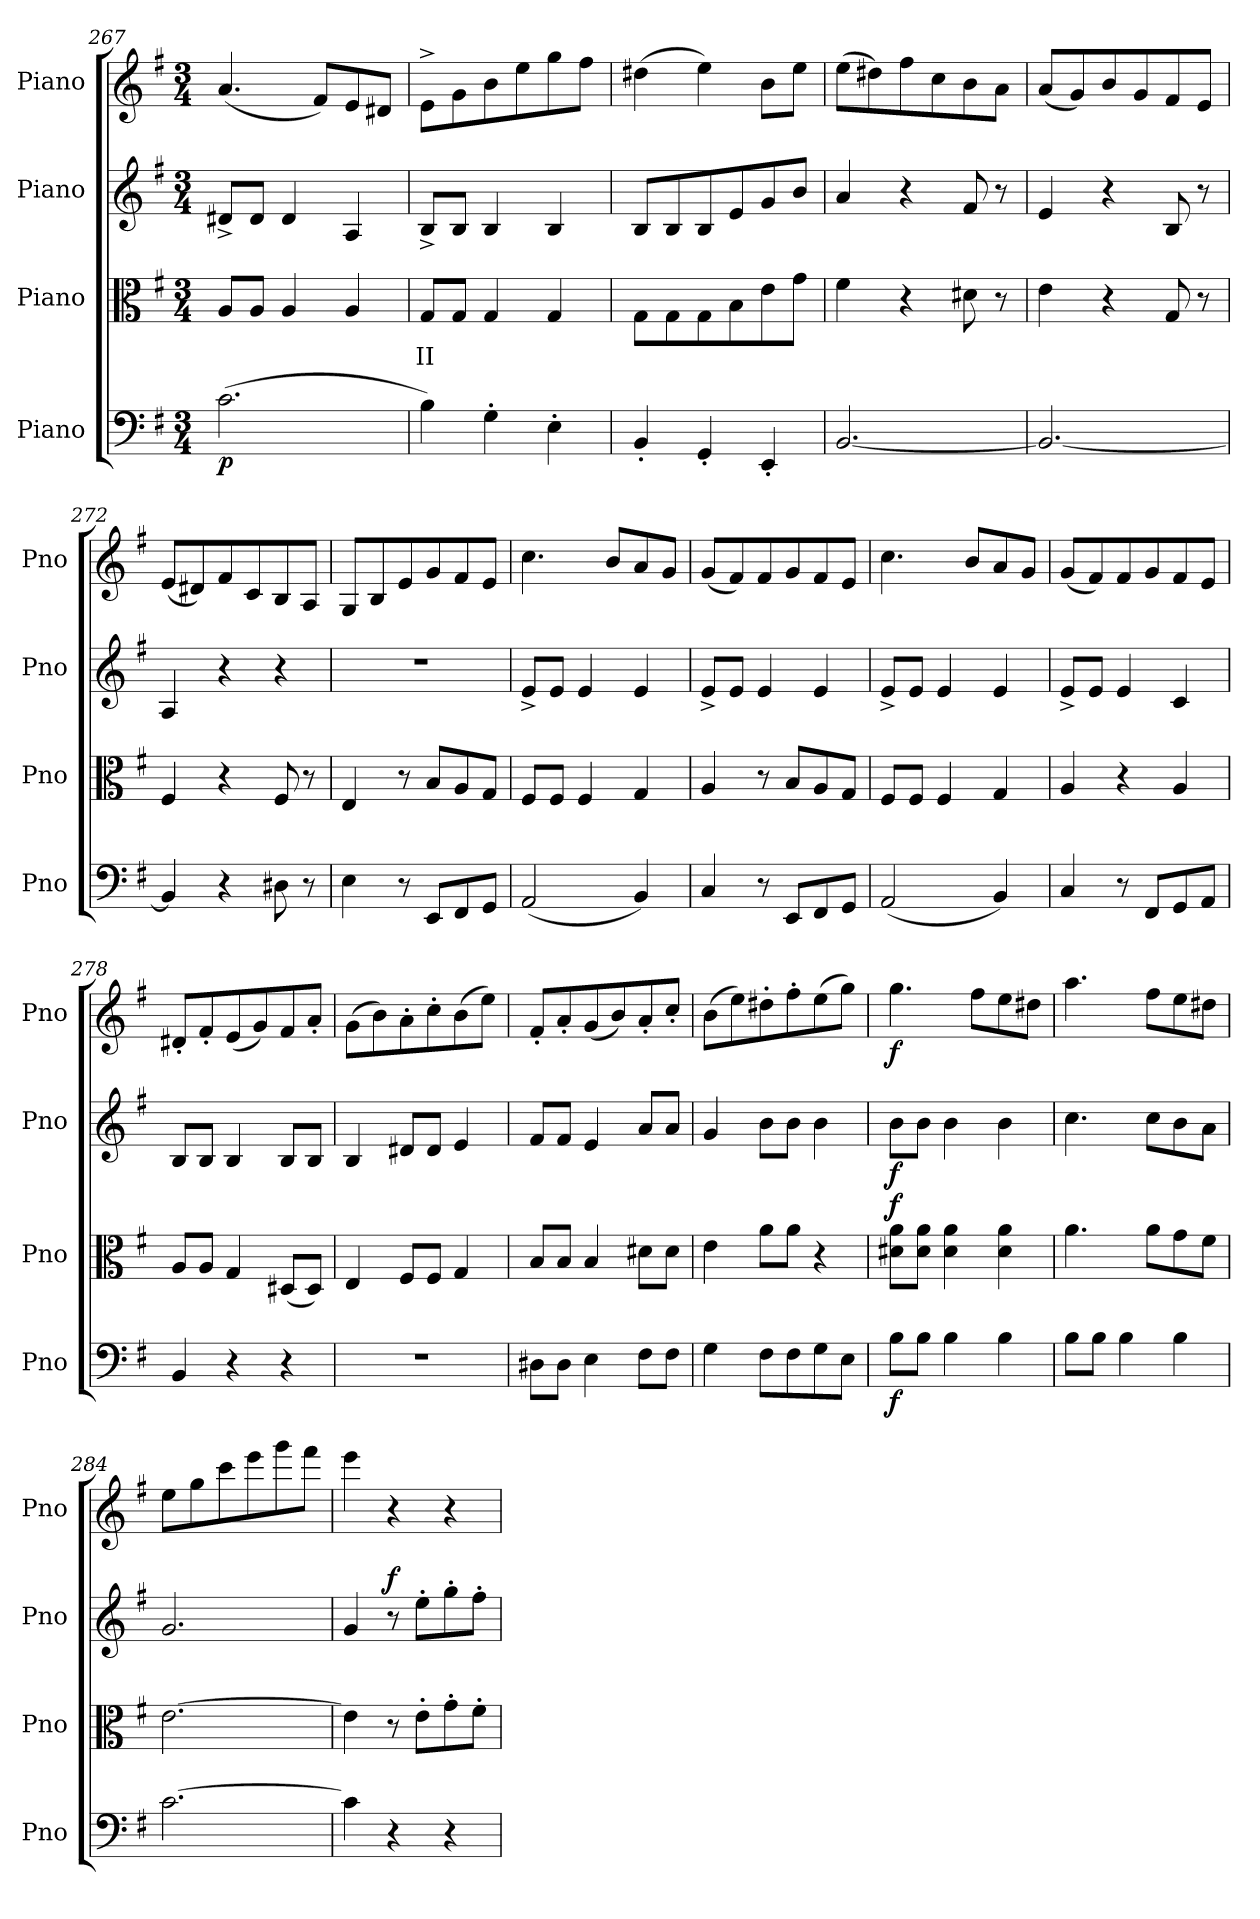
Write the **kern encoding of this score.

**kern	**dynam	**kern	**text	**dynam	**kern	**dynam	**kern	**dynam
*part4	*part4	*part3	*part3	*part3	*part2	*part2	*part1	*part1
*staff4	*staff4	*staff3	*staff3	*staff3	*staff2	*staff2	*staff1	*staff1
*I"Piano	*	*I"Piano	*	*	*I"Piano	*	*I"Piano	*
*I'Pno	*	*I'Pno	*	*	*I'Pno	*	*I'Pno	*
*clefF4	*	*clefC3	*	*	*clefG2	*	*clefG2	*
*k[f#]	*	*k[f#]	*	*	*k[f#]	*	*k[f#]	*
*M3/4	*	*M3/4	*	*	*M3/4	*	*M3/4	*
=267	=267	=267	=267	=267	=267	=267	=267	=267
!	!LO:DY:b	!	!	!	!	!	!	!
(2.c\	p	8A/L	.	.	8d#X^/L	.	(4.a/	.
.	.	8A/J	.	.	8d#/J	.	.	.
.	.	4A/	.	.	4d#/	.	.	.
.	.	.	.	.	.	.	8f#/L)	.
.	.	4A/	.	.	4A/	.	8e/	.
.	.	.	.	.	.	.	8d#X/J	.
=268	=268	=268	=268	=268	=268	=268	=268	=268
!	!	!	!LO:LY:b	!	!	!	!	!
4B\)	.	8G/L	II	.	8B^/L	.	8e^\L	.
.	.	8G/J	.	.	8B/J	.	8g\	.
4G'\	.	4G/	.	.	4B/	.	8b\	.
.	.	.	.	.	.	.	8ee\	.
4E'\	.	4G/	.	.	4B/	.	8gg\	.
.	.	.	.	.	.	.	8ff#\J	.
=269	=269	=269	=269	=269	=269	=269	=269	=269
4BB'/	.	8G\L	.	.	8B/L	.	(4dd#X\	.
.	.	8G\	.	.	8B/	.	.	.
4GG'/	.	8G\	.	.	8B/	.	4ee\)	.
.	.	8B\	.	.	8e/	.	.	.
4EE'/	.	8e\	.	.	8g/	.	8b\L	.
.	.	8g\J	.	.	8b/J	.	8ee\J	.
=270	=270	=270	=270	=270	=270	=270	=270	=270
[2.BB/	.	4f#\	.	.	4a/	.	(8ee\L	.
.	.	.	.	.	.	.	8dd#X\)	.
.	.	4r	.	.	4r	.	8ff#\	.
.	.	.	.	.	.	.	8cc\	.
.	.	8d#X\	.	.	8f#/	.	8b\	.
.	.	8r	.	.	8r	.	8a\J	.
=271	=271	=271	=271	=271	=271	=271	=271	=271
2.BB/_	.	4e\	.	.	4e/	.	(8a/L	.
.	.	.	.	.	.	.	8g/)	.
.	.	4r	.	.	4r	.	8b/	.
.	.	.	.	.	.	.	8g/	.
.	.	8G/	.	.	8B/	.	8f#/	.
.	.	8r	.	.	8r	.	8e/J	.
=272	=272	=272	=272	=272	=272	=272	=272	=272
4BB/]	.	4F#/	.	.	4A/	.	(8e/L	.
.	.	.	.	.	.	.	8d#X/)	.
4r	.	4r	.	.	4r	.	8f#/	.
.	.	.	.	.	.	.	8c/	.
8D#X\	.	8F#/	.	.	4r	.	8B/	.
8r	.	8r	.	.	.	.	8A/J	.
=273	=273	=273	=273	=273	=273	=273	=273	=273
4E\	.	4E/	.	.	2.r	.	8G/L	.
.	.	.	.	.	.	.	8B/	.
8r	.	8r	.	.	.	.	8e/	.
8EE/L	.	8B/L	.	.	.	.	8g/	.
8FF#/	.	8A/	.	.	.	.	8f#/	.
8GG/J	.	8G/J	.	.	.	.	8e/J	.
=274	=274	=274	=274	=274	=274	=274	=274	=274
(2AA/	.	8F#/L	.	.	8e^/L	.	4.cc\	.
.	.	8F#/J	.	.	8e/J	.	.	.
.	.	4F#/	.	.	4e/	.	.	.
.	.	.	.	.	.	.	8b/L	.
4BB/)	.	4G/	.	.	4e/	.	8a/	.
.	.	.	.	.	.	.	8g/J	.
=275	=275	=275	=275	=275	=275	=275	=275	=275
4C/	.	4A/	.	.	8e^/L	.	(8g/L	.
.	.	.	.	.	8e/J	.	8f#/)	.
8r	.	8r	.	.	4e/	.	8f#/	.
8EE/L	.	8B/L	.	.	.	.	8g/	.
8FF#/	.	8A/	.	.	4e/	.	8f#/	.
8GG/J	.	8G/J	.	.	.	.	8e/J	.
=276	=276	=276	=276	=276	=276	=276	=276	=276
(2AA/	.	8F#/L	.	.	8e^/L	.	4.cc\	.
.	.	8F#/J	.	.	8e/J	.	.	.
.	.	4F#/	.	.	4e/	.	.	.
.	.	.	.	.	.	.	8b/L	.
4BB/)	.	4G/	.	.	4e/	.	8a/	.
.	.	.	.	.	.	.	8g/J	.
=277	=277	=277	=277	=277	=277	=277	=277	=277
4C/	.	4A/	.	.	8e^/L	.	(8g/L	.
.	.	.	.	.	8e/J	.	8f#/)	.
8r	.	4r	.	.	4e/	.	8f#/	.
8FF#/L	.	.	.	.	.	.	8g/	.
8GG/	.	4A/	.	.	4c/	.	8f#/	.
8AA/J	.	.	.	.	.	.	8e/J	.
=278	=278	=278	=278	=278	=278	=278	=278	=278
4BB/	.	8A/L	.	.	8B/L	.	8d#X'/L	.
.	.	8A/J	.	.	8B/J	.	8f#'/	.
4r	.	4G/	.	.	4B/	.	(8e/	.
.	.	.	.	.	.	.	8g/)	.
4r	.	(8D#X/L	.	.	8B/L	.	8f#/	.
.	.	8D#/J)	.	.	8B/J	.	8a'/J	.
=279	=279	=279	=279	=279	=279	=279	=279	=279
2.r	.	4E/	.	.	4B/	.	(8g\L	.
.	.	.	.	.	.	.	8b\)	.
.	.	8F#/L	.	.	8d#X/L	.	8a'\	.
.	.	8F#/J	.	.	8d#/J	.	8cc'\	.
.	.	4G/	.	.	4e/	.	(8b\	.
.	.	.	.	.	.	.	8ee\J)	.
=280	=280	=280	=280	=280	=280	=280	=280	=280
8D#X\L	.	8B/L	.	.	8f#/L	.	8f#'/L	.
8D#\J	.	8B/J	.	.	8f#/J	.	8a'/	.
4E\	.	4B/	.	.	4e/	.	(8g/	.
.	.	.	.	.	.	.	8b/)	.
8F#\L	.	8d#X\L	.	.	8a/L	.	8a'/	.
8F#\J	.	8d#\J	.	.	8a/J	.	8cc'/J	.
=281	=281	=281	=281	=281	=281	=281	=281	=281
4G\	.	4e\	.	.	4g/	.	(8b\L	.
.	.	.	.	.	.	.	8ee\)	.
8F#\L	.	8a\L	.	.	8b\L	.	8dd#X'\	.
8F#\	.	8a\J	.	.	8b\J	.	8ff#'\	.
8G\	.	4r	.	.	4b\	.	(8ee\	.
8E\J	.	.	.	.	.	.	8gg\J)	.
=282	=282	=282	=282	=282	=282	=282	=282	=282
!	!LO:DY:b	!	!	!LO:DY:b	!	!LO:DY:b	!	!LO:DY:b
8B\L	f	8d#X\ 8a\L	.	f	8b\L	f	4.gg\	f
8B\J	.	8d#\ 8a\J	.	.	8b\J	.	.	.
4B\	.	4d#\ 4a\	.	.	4b\	.	.	.
.	.	.	.	.	.	.	8ff#\L	.
4B\	.	4d#\ 4a\	.	.	4b\	.	8ee\	.
.	.	.	.	.	.	.	8dd#X\J	.
=283	=283	=283	=283	=283	=283	=283	=283	=283
8B\L	.	4.a\	.	.	4.cc\	.	4.aa\	.
8B\J	.	.	.	.	.	.	.	.
4B\	.	.	.	.	.	.	.	.
.	.	8a\L	.	.	8cc\L	.	8ff#\L	.
4B\	.	8g\	.	.	8b\	.	8ee\	.
.	.	8f#\J	.	.	8a\J	.	8dd#X\J	.
=284	=284	=284	=284	=284	=284	=284	=284	=284
[2.c\	.	[2.e\	.	.	2.g/	.	8ee\L	.
.	.	.	.	.	.	.	8gg\	.
.	.	.	.	.	.	.	8ccc\	.
.	.	.	.	.	.	.	8eee\	.
.	.	.	.	.	.	.	8ggg\	.
.	.	.	.	.	.	.	8fff#\J	.
=285	=285	=285	=285	=285	=285	=285	=285	=285
4c\]	.	4e\]	.	.	4g/	.	4eee\	.
!	!	!	!	!	!	!LO:DY:a	!	!
4r	.	8r	.	.	8r	f	4r	.
.	.	8e'\L	.	.	8ee'\L	.	.	.
4r	.	8g'\	.	.	8gg'\	.	4r	.
.	.	8f#'\J	.	.	8ff#'\J	.	.	.
=	=	=	=	=	=	=	=	=
*-	*-	*-	*-	*-	*-	*-	*-	*-
